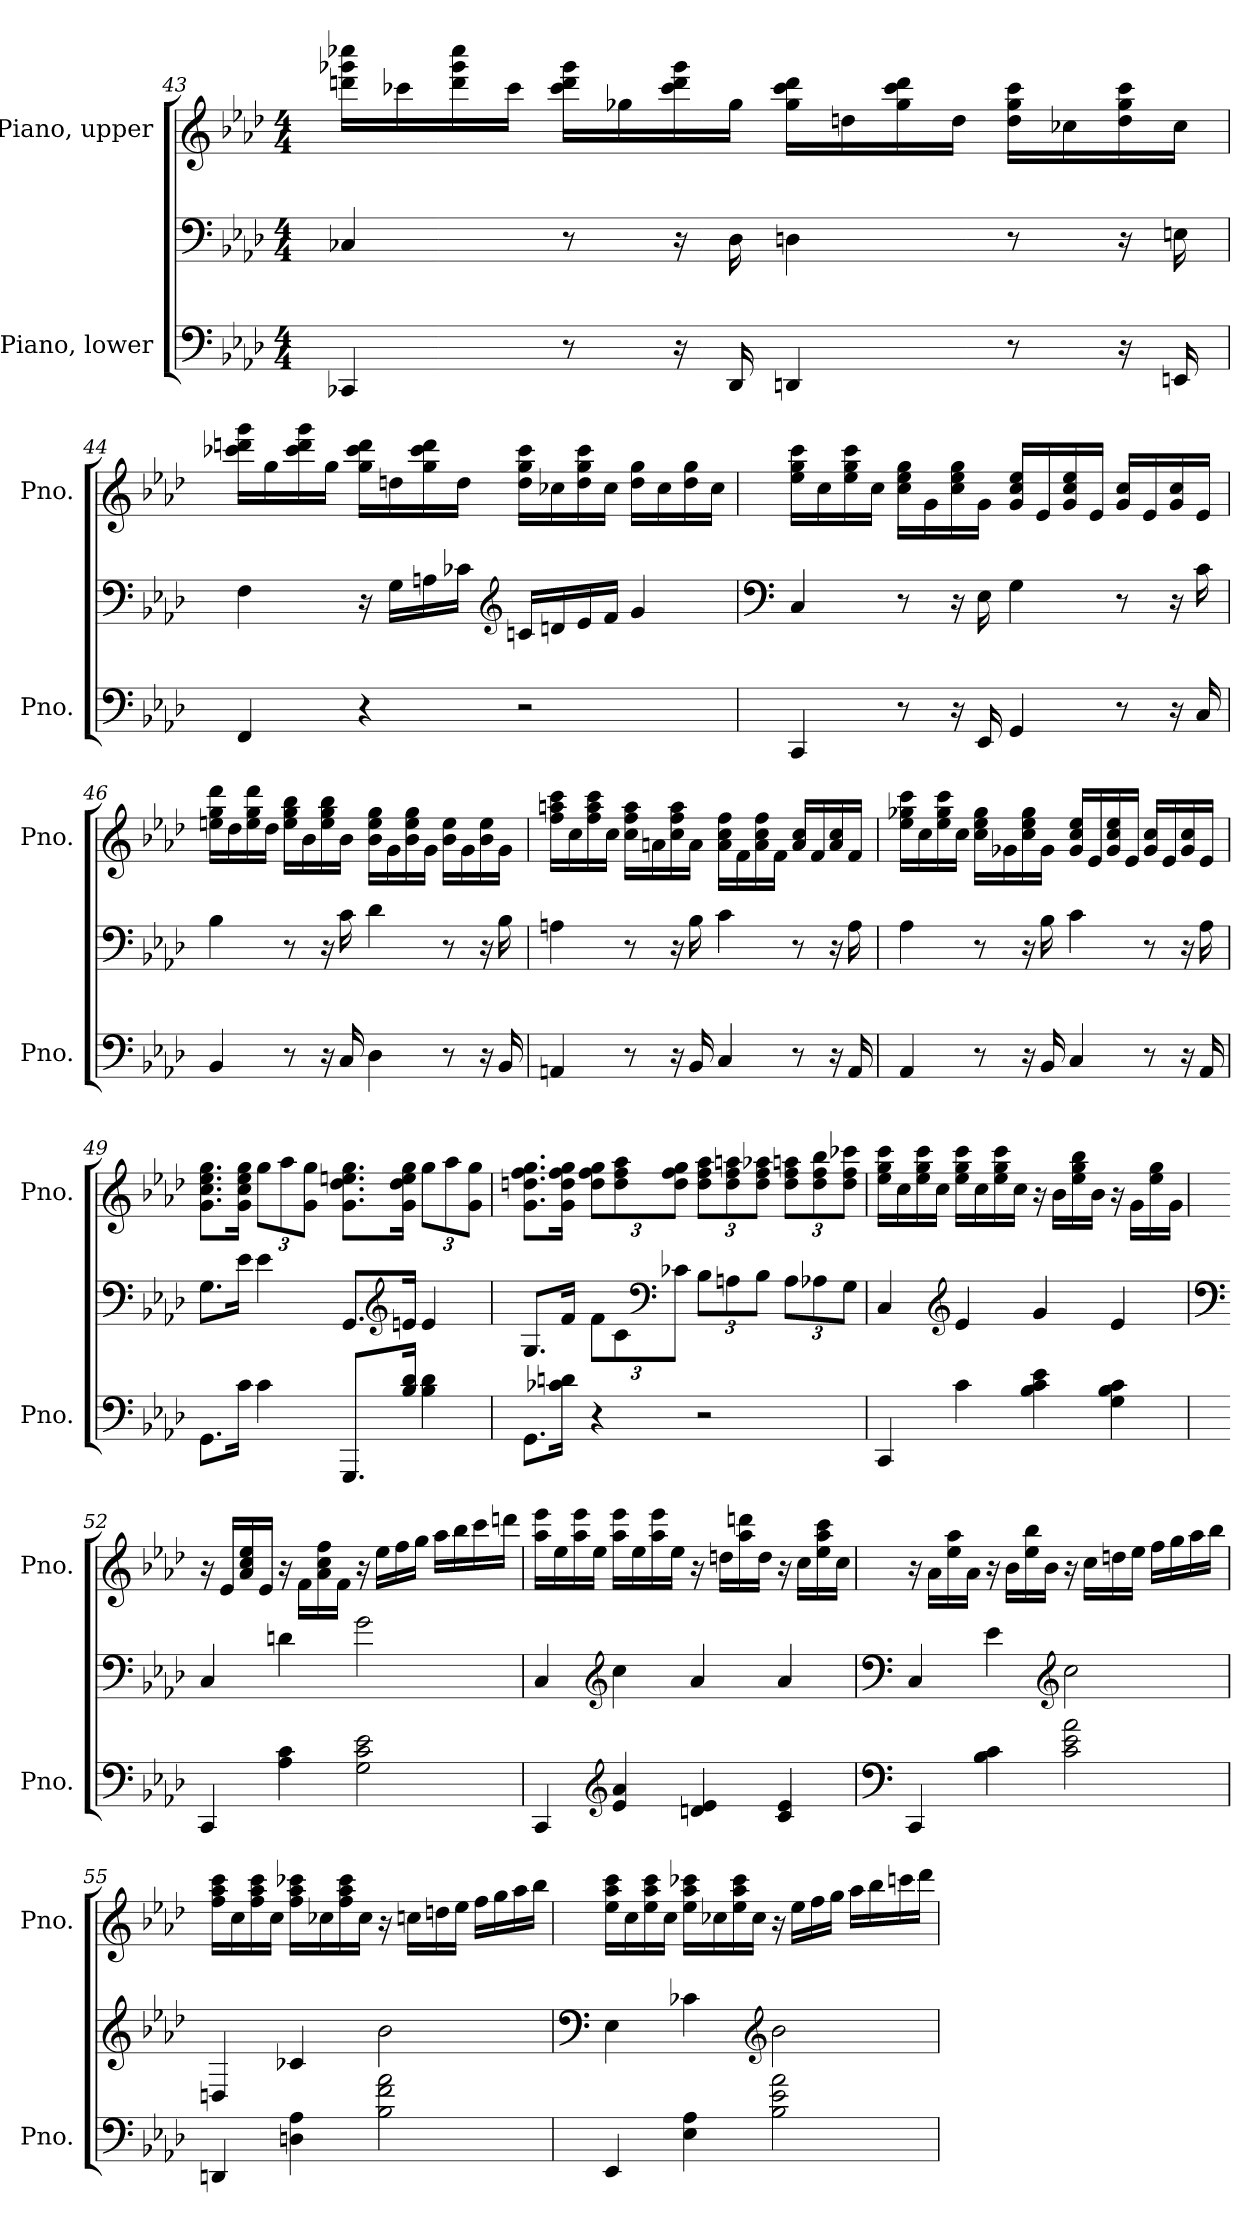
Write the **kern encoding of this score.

**kern	**kern	**kern
*part2	*part2	*part1
*staff3	*staff2	*staff1
*I"Piano, lower	*	*I"Piano, upper
*I'Pno.	*	*I'Pno.
!!LO:LB:g=z
*clefF4	*clefF4	*clefG2
*k[b-e-a-d-]	*k[b-e-a-d-]	*k[b-e-a-d-]
*M4/4	*M4/4	*M4/4
=43	=43	=43
4CC-X/	4C-X/	16dddn\ 16ggg-X\ 16cccc-X\LL
.	.	16ccc-X\
.	.	16ddd\ 16ggg-\ 16cccc-\
.	.	16ccc-\JJ
8r	8r	16ccc-\ 16ddd\ 16ggg-\LL
.	.	16gg-X\
16r	16r	16ccc-\ 16ddd\ 16ggg-\
16DD-/	16D-\	16gg-\JJ
4DDn/	4Dn\	16gg-\ 16ccc-\ 16ddd\LL
.	.	16ddn\
.	.	16gg-\ 16ccc-\ 16ddd\
.	.	16dd\JJ
8r	8r	16dd\ 16gg-\ 16ccc-\LL
.	.	16cc-X\
16r	16r	16dd\ 16gg-\ 16ccc-\
16EEn/	16En\	16cc-\JJ
!!LO:LB:g=z
=44	=44	=44
4FF/	4F\	16ccc-X\ 16dddn\ 16ggg\LL
.	.	16gg\
.	.	16ccc-\ 16ddd\ 16ggg\
.	.	16gg\JJ
4r	16r	16gg\ 16ccc-\ 16ddd\LL
.	16G\LL	16ddn\
.	16An\	16gg\ 16ccc-\ 16ddd\
.	16c-X\JJ	16dd\JJ
*	*clefG2	*
2r	16cn/LL	16dd\ 16gg\ 16ccc-\LL
.	16dn/	16cc-X\
.	16e-/	16dd\ 16gg\ 16ccc-\
.	16f/JJ	16cc-\JJ
.	4g/	16dd\ 16gg\LL
.	.	16cc-\
.	.	16dd\ 16gg\
.	.	16cc-\JJ
=45	=45	=45
*	*clefF4	*
4CC/	4C/	16ee-\ 16gg\ 16ccc\LL
.	.	16cc\
.	.	16ee-\ 16gg\ 16ccc\
.	.	16cc\JJ
8r	8r	16cc\ 16ee-\ 16gg\LL
.	.	16g\
16r	16r	16cc\ 16ee-\ 16gg\
16EE-/	16E-\	16g\JJ
4GG/	4G\	16g/ 16cc/ 16ee-/LL
.	.	16e-/
.	.	16g/ 16cc/ 16ee-/
.	.	16e-/JJ
8r	8r	16g/ 16cc/LL
.	.	16e-/
16r	16r	16g/ 16cc/
16C/	16c\	16e-/JJ
!!LO:PB:g=z
=46	=46	=46
4BB-/	4B-\	16een\ 16gg\ 16ddd-\LL
.	.	16dd-\
.	.	16ee\ 16gg\ 16ddd-\
.	.	16dd-\JJ
8r	8r	16ee\ 16gg\ 16bb-\LL
.	.	16b-\
16r	16r	16ee\ 16gg\ 16bb-\
16C/	16c\	16b-\JJ
4D-\	4d-\	16b-\ 16ee\ 16gg\LL
.	.	16g\
.	.	16b-\ 16ee\ 16gg\
.	.	16g\JJ
8r	8r	16b-\ 16ee\LL
.	.	16g\
16r	16r	16b-\ 16ee\
16BB-/	16B-\	16g\JJ
=47	=47	=47
4AAn/	4An\	16ff\ 16aan\ 16ccc\LL
.	.	16cc\
.	.	16ff\ 16aa\ 16ccc\
.	.	16cc\JJ
8r	8r	16cc\ 16ff\ 16aa\LL
.	.	16an\
16r	16r	16cc\ 16ff\ 16aa\
16BB-/	16B-\	16a\JJ
4C/	4c\	16a\ 16cc\ 16ff\LL
.	.	16f\
.	.	16a\ 16cc\ 16ff\
.	.	16f\JJ
8r	8r	16a/ 16cc/LL
.	.	16f/
16r	16r	16a/ 16cc/
16AA/	16A\	16f/JJ
!!LO:LB:g=z
=48	=48	=48
4AA-/	4A-\	16ee-\ 16gg-X\ 16ccc\LL
.	.	16cc\
.	.	16ee-\ 16gg-\ 16ccc\
.	.	16cc\JJ
8r	8r	16cc\ 16ee-\ 16gg-\LL
.	.	16g-X\
16r	16r	16cc\ 16ee-\ 16gg-\
16BB-/	16B-\	16g-\JJ
4C/	4c\	16g-/ 16cc/ 16ee-/LL
.	.	16e-/
.	.	16g-/ 16cc/ 16ee-/
.	.	16e-/JJ
8r	8r	16g-/ 16cc/LL
.	.	16e-/
16r	16r	16g-/ 16cc/
16AA-/	16A-\	16e-/JJ
=49	=49	=49
8.GG\L	8.G\L	8.g\ 8.cc\ 8.ee-\ 8.gg\L
16c\Jk	16e-\Jk	16g\ 16cc\ 16ee-\ 16gg\Jk
*	*	*Xbrackettup
4c\	4e-\	12gg\L
.	.	12aa-\
.	.	12g\ 12gg\J
8.GGG/L	8.GG/L	8.g\ 8.dd-\ 8.een\ 8.gg\L
*	*clefG2	*
16B-/ 16d-/Jk	16en/Jk	16g\ 16dd-\ 16ee\ 16gg\Jk
4B-\ 4d-\	4e/	12gg\L
.	.	12aa-\
.	.	12g\ 12gg\J
!!LO:LB:g=z
=50	=50	=50
8.GG\L	8.G/L	8.g\ 8.ddn\ 8.ff\ 8.gg\L
16c-X\ 16dn\Jk	16f/Jk	16g\ 16dd\ 16ff\ 16gg\Jk
*	*Xbrackettup	*
4r	12f\L	12dd\ 12ff\ 12gg\L
.	12c\	12dd\ 12ff\ 12aa-\
*	*clefF4	*
.	12c-X\J	12dd\ 12ff\ 12gg\J
2r	12B-\L	12dd\ 12ff\ 12aa-\L
.	12An\	12dd\ 12ff\ 12aan\
.	12B-\J	12dd\ 12ff\ 12aa-X\J
.	12A\L	12dd\ 12ff\ 12aan\L
.	12A-X\	12dd\ 12ff\ 12bb-\
.	12G\J	12dd\ 12ff\ 12ccc-X\J
=51	=51	=51
4CC/	4C/	16ee-\ 16gg\ 16ccc\LL
.	.	16cc\
.	.	16ee-\ 16gg\ 16ccc\
.	.	16cc\JJ
*	*clefG2	*
4c\	4e-/	16ee-\ 16gg\ 16ccc\LL
.	.	16cc\
.	.	16ee-\ 16gg\ 16ccc\
.	.	16cc\JJ
4B-\ 4c\ 4e-\	4g/	16r
.	.	16b-\LL
.	.	16ee-\ 16gg\ 16bb-\
.	.	16b-\JJ
4G\ 4B-\ 4c\	4e-/	16r
.	.	16g\LL
.	.	16ee-\ 16gg\
.	.	16g\JJ
!!LO:LB:g=z
=52	=52	=52
*	*clefF4	*
4CC/	4C/	16r
.	.	16e-/LL
.	.	16a-/ 16cc/ 16ee-/
.	.	16e-/JJ
4A-\ 4c\	4dn\	16r
.	.	16f\LL
.	.	16a-\ 16cc\ 16ff\
.	.	16f\JJ
2G\ 2c\ 2e-\	2g\	16r
.	.	16ee-\LL
.	.	16ff\
.	.	16gg\JJ
.	.	16aa-\LL
.	.	16bb-\
.	.	16ccc\
.	.	16dddn\JJ
=53	=53	=53
4CC/	4C/	16aa-\ 16eee-\LL
.	.	16ee-\
.	.	16aa-\ 16eee-\
.	.	16ee-\JJ
*clefG2	*clefG2	*
4e-/ 4a-/	4cc\	16aa-\ 16eee-\LL
.	.	16ee-\
.	.	16aa-\ 16eee-\
.	.	16ee-\JJ
4dn/ 4e-/	4a-/	16r
.	.	16ddn\LL
.	.	16aa-\ 16dddn\
.	.	16dd\JJ
4c/ 4e-/	4a-/	16r
.	.	16cc\LL
.	.	16ee-\ 16aa-\ 16ccc\
.	.	16cc\JJ
!!LO:PB:g=z
=54	=54	=54
*clefF4	*clefF4	*
4CC/	4C/	16r
.	.	16a-\LL
.	.	16ee-\ 16aa-\
.	.	16a-\JJ
4B-\ 4c\	4e-\	16r
.	.	16b-\LL
.	.	16ee-\ 16bb-\
.	.	16b-\JJ
*	*clefG2	*
2c\ 2e-\ 2a-\	2cc\	16r
.	.	16cc\LL
.	.	16ddn\
.	.	16ee-\JJ
.	.	16ff\LL
.	.	16gg\
.	.	16aa-\
.	.	16bb-\JJ
=55	=55	=55
4DDn/	4Dn/	16ff\ 16aa-\ 16ccc\LL
.	.	16cc\
.	.	16ff\ 16aa-\ 16ccc\
.	.	16cc\JJ
4Dn\ 4A-\	4c-X/	16ff\ 16aa-\ 16ccc-X\LL
.	.	16cc-X\
.	.	16ff\ 16aa-\ 16ccc-\
.	.	16cc-\JJ
2B-\ 2f\ 2a-\	2b-\	16r
.	.	16ccn\LL
.	.	16ddn\
.	.	16ee-\JJ
.	.	16ff\LL
.	.	16gg\
.	.	16aa-\
.	.	16bb-\JJ
!!LO:LB:g=z
=56	=56	=56
*	*clefF4	*
4EE-/	4E-\	16ee-\ 16aa-\ 16ccc\LL
.	.	16cc\
.	.	16ee-\ 16aa-\ 16ccc\
.	.	16cc\JJ
4E-\ 4A-\	4c-X\	16ee-\ 16aa-\ 16ccc-X\LL
.	.	16cc-X\
.	.	16ee-\ 16aa-\ 16ccc-\
.	.	16cc-\JJ
*	*clefG2	*
2B-\ 2e-\ 2a-\	2b-\	16r
.	.	16ee-\LL
.	.	16ff\
.	.	16gg\JJ
.	.	16aa-\LL
.	.	16bb-\
.	.	16cccn\
.	.	16ddd-\JJ
=	=	=
*-	*-	*-
